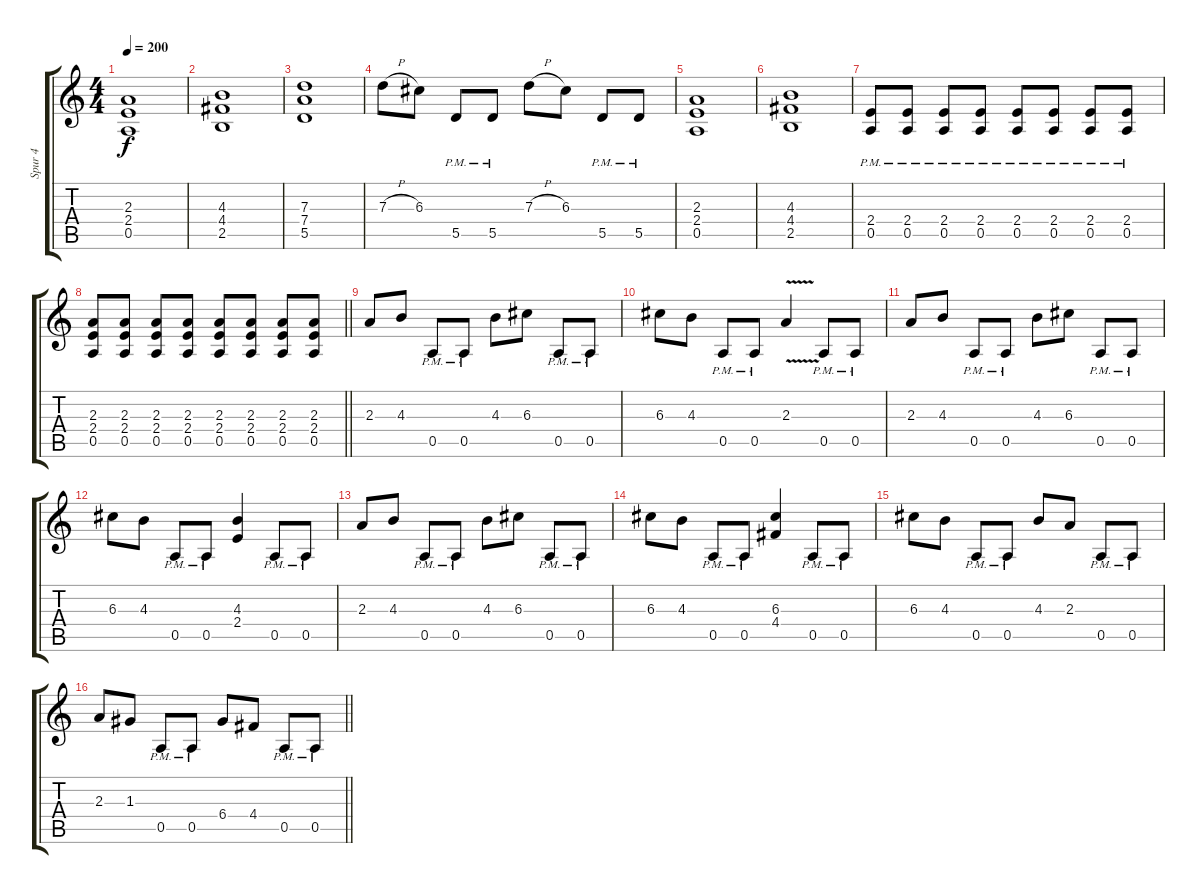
\track ("Spur 4" "Spur 4") {instrument distortionguitar}
\staff {score tabs}
\tuning (E4 B3 G3 D3 A2 E2) {hide}
\ts (4 4)
\tempo 200
\clef g2
\ks c
(2.3 2.4 0.5).1{dy f} |
(4.3 4.4 2.5).1 |
(7.3 7.4 5.5).1 |
7.3{h}.8 6.3.8 5.5{pm}.8 5.5{pm}.8 7.3{h}.8 6.3.8 5.5{pm}.8 5.5{pm}.8 |
(2.3 2.4 0.5).1 |
(4.3 4.4 2.5).1 |
(2.4{pm} 0.5).8 (2.4{pm} 0.5{pm}).8 (2.4{pm} 0.5{pm}).8 (2.4{pm} 0.5{pm}).8 (2.4{pm} 0.5{pm}).8 (2.4{pm} 0.5{pm}).8 (2.4{pm} 0.5{pm}).8 (2.4{pm} 0.5{pm}).8 |
\barLineRight lightlight
(2.3 2.4 0.5).8 (2.3 2.4 0.5).8 (2.3 2.4 0.5).8 (2.3 2.4 0.5).8 (2.3 2.4 0.5).8 (2.3 2.4 0.5).8 (2.3 2.4 0.5).8 (2.3 2.4 0.5).8 |
2.3.8 4.3.8 0.5{pm}.8 0.5{pm}.8 4.3.8 6.3.8 0.5{pm}.8 0.5{pm}.8 |
6.3.8 4.3.8 0.5{pm}.8 0.5{pm}.8 2.3{v}.4 0.5{pm}.8 0.5{pm}.8 |
2.3.8 4.3.8 0.5{pm}.8 0.5{pm}.8 4.3.8 6.3.8 0.5{pm}.8 0.5{pm}.8 |
6.3.8 4.3.8 0.5{pm}.8 0.5{pm}.8 (4.3 2.4).4 0.5{pm}.8 0.5{pm}.8 |
2.3.8 4.3.8 0.5{pm}.8 0.5{pm}.8 4.3.8 6.3.8 0.5{pm}.8 0.5{pm}.8 |
6.3.8 4.3.8 0.5{pm}.8 0.5{pm}.8 (6.3 4.4).4 0.5{pm}.8 0.5{pm}.8 |
6.3.8 4.3.8 0.5{pm}.8 0.5{pm}.8 4.3.8 2.3.8 0.5{pm}.8 0.5{pm}.8 |
\barLineRight lightlight
2.3.8 1.3.8 0.5{pm}.8 0.5{pm}.8 6.4.8 4.4.8 0.5{pm}.8 0.5{pm}.8
